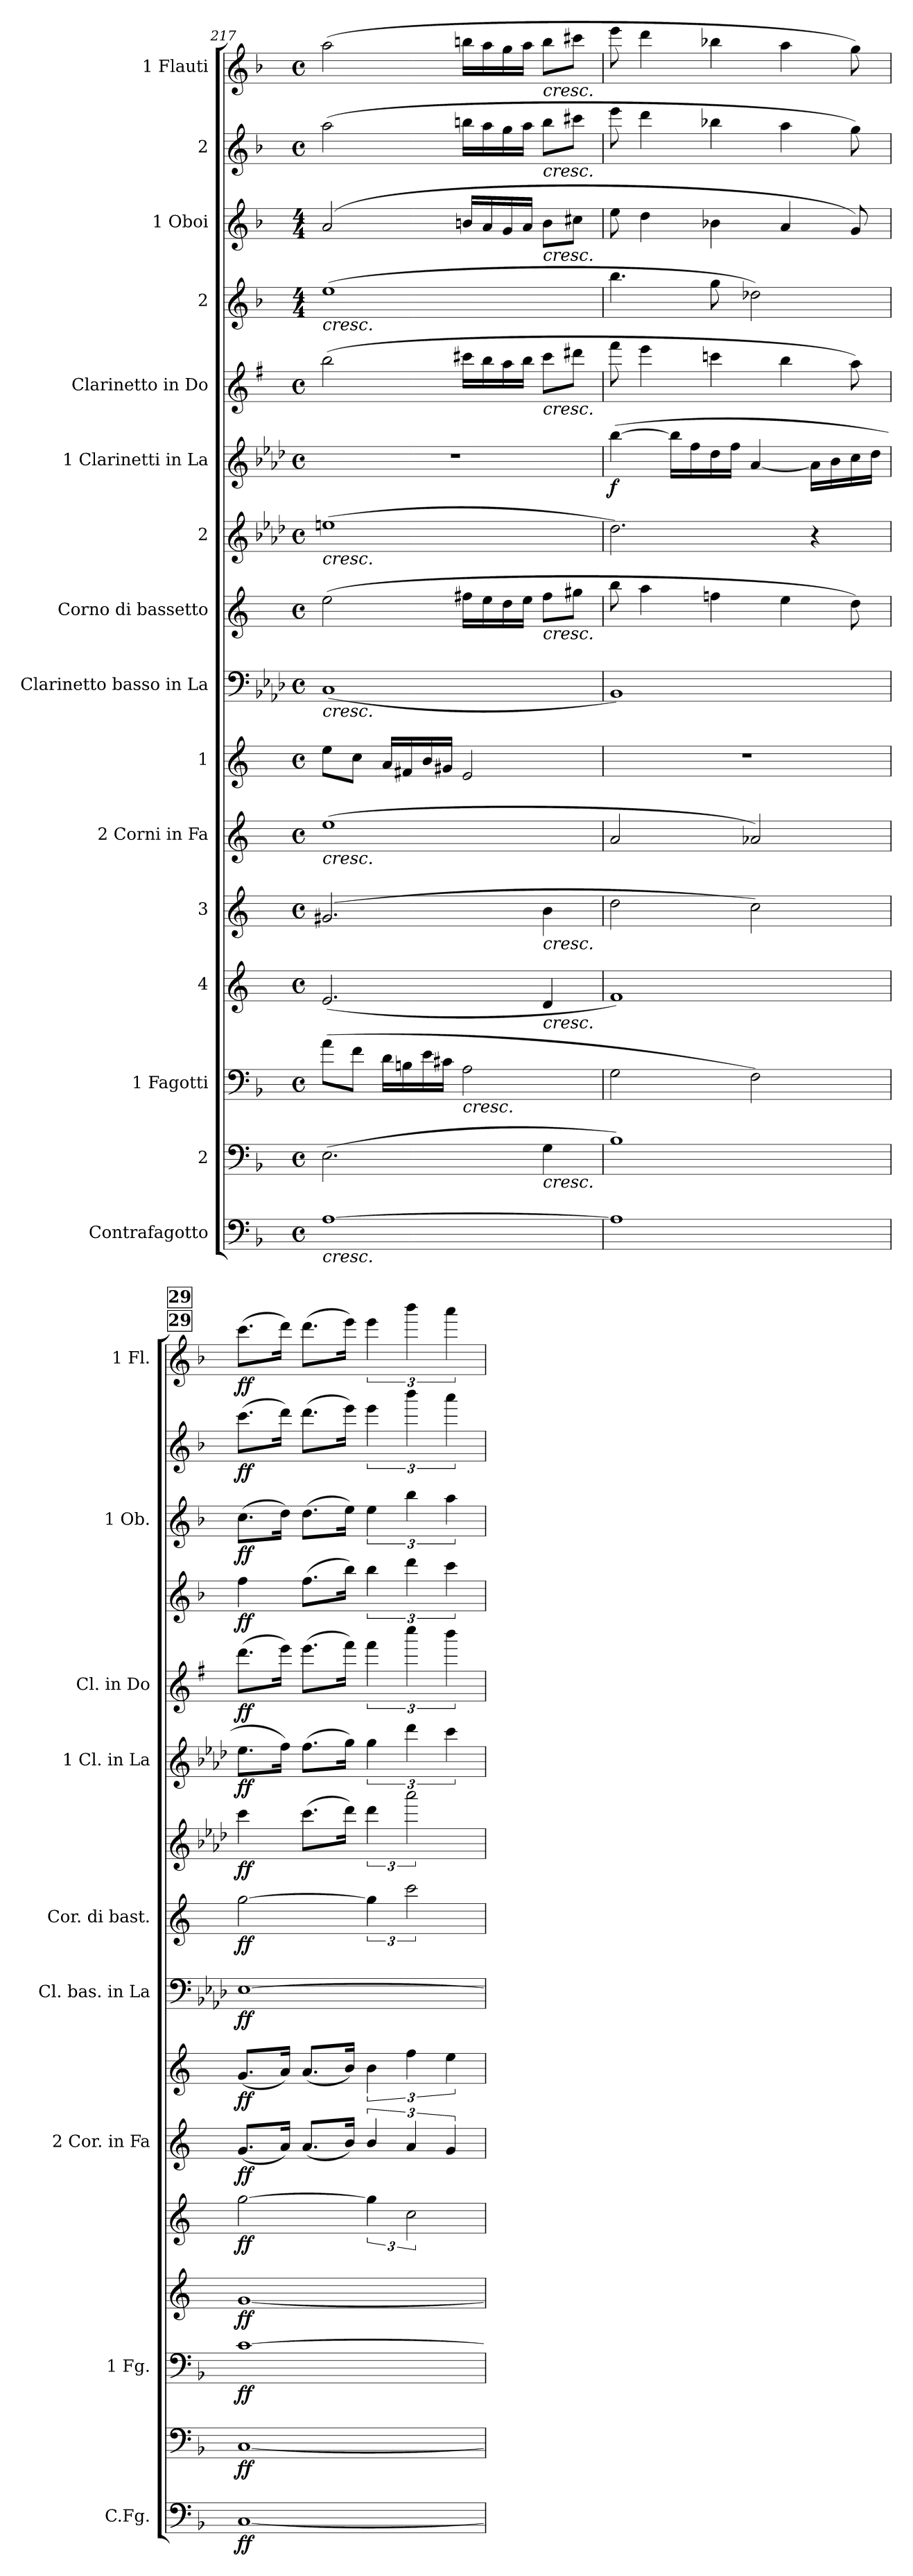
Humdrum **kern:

**kern	**dynam	**kern	**dynam	**kern	**dynam	**kern	**dynam	**kern	**dynam	**kern	**dynam	**kern	**dynam	**kern	**dynam	**kern	**dynam	**kern	**dynam	**kern	**dynam	**kern	**dynam	**kern	**dynam	**kern	**dynam	**kern	**dynam	**kern	**dynam
*part16	*part16	*part15	*part15	*part14	*part14	*part13	*part13	*part12	*part12	*part11	*part11	*part10	*part10	*part9	*part9	*part8	*part8	*part7	*part7	*part6	*part6	*part5	*part5	*part4	*part4	*part3	*part3	*part2	*part2	*part1	*part1
*staff16	*staff16	*staff15	*staff15	*staff14	*staff14	*staff13	*staff13	*staff12	*staff12	*staff11	*staff11	*staff10	*staff10	*staff9	*staff9	*staff8	*staff8	*staff7	*staff7	*staff6	*staff6	*staff5	*staff5	*staff4	*staff4	*staff3	*staff3	*staff2	*staff2	*staff1	*staff1
*I"Contrafagotto	*	*I"2	*	*I"1  Fagotti	*	*I"4	*	*I"3	*	*I"2  Corni in Fa	*	*I"1	*	*I"Clarinetto basso in La	*	*I"Corno di bassetto	*	*I"2	*	*I"1  Clarinetti in La	*	*I"Clarinetto in Do	*	*I"2	*	*I"1  Oboi	*	*I"2	*	*I"1  Flauti	*
*I'C.Fg.	*	*	*	*I'1  Fg.	*	*	*	*	*	*I'2  Cor. in Fa	*	*	*	*I'Cl. bas. in La	*	*I'Cor. di bast.	*	*	*	*I'1  Cl. in La	*	*I'Cl. in Do	*	*	*	*I'1  Ob.	*	*	*	*I'1  Fl.	*
*clefF4	*	*clefF4	*	*clefF4	*	*clefG2	*	*clefG2	*	*clefG2	*	*clefG2	*	*clefF4	*	*clefG2	*	*clefG2	*	*clefG2	*	*clefG2	*	*clefG2	*	*clefG2	*	*clefG2	*	*clefG2	*
*ITrd7c12	*	*	*	*	*	*ITrd4c7	*	*ITrd4c7	*	*ITrd4c7	*	*ITrd4c7	*	*ITrd2c3	*	*ITrd4c7	*	*ITrd2c3	*	*ITrd2c3	*	*ITrd1c2	*	*	*	*	*	*	*	*	*
*k[b-]	*	*k[b-]	*	*k[b-]	*	*k[b-]	*	*k[b-]	*	*k[b-]	*	*k[b-]	*	*k[b-]	*	*k[b-]	*	*k[b-]	*	*k[b-]	*	*k[b-]	*	*k[b-]	*	*k[b-]	*	*k[b-]	*	*k[b-]	*
*M4/4	*	*M4/4	*	*M4/4	*	*M4/4	*	*M4/4	*	*M4/4	*	*M4/4	*	*M4/4	*	*M4/4	*	*M4/4	*	*M4/4	*	*M4/4	*	*M4/4	*	*M4/4	*	*M4/4	*	*M4/4	*
*met(c)	*	*met(c)	*	*met(c)	*	*met(c)	*	*met(c)	*	*met(c)	*	*met(c)	*	*met(c)	*	*met(c)	*	*met(c)	*	*met(c)	*	*met(c)	*	*	*	*	*	*met(c)	*	*met(c)	*
=217	=217	=217	=217	=217	=217	=217	=217	=217	=217	=217	=217	=217	=217	=217	=217	=217	=217	=217	=217	=217	=217	=217	=217	=217	=217	=217	=217	=217	=217	=217	=217
!	!	!	!	!	!	!	!	!	!	!	!	!	!	!	!	!	!	!	!	!	!	!	!	!LO:TX:b:i:t=cresc.	!	!	!	!	!	!	!
!	!	!	!	!	!	!	!	!	!	!	!	!	!	!	!	!	!	!LO:TX:b:i:t=cresc.	!	!	!	!	!	!	!	!	!	!	!	!	!
!	!	!	!	!	!	!	!	!	!	!	!	!	!	!LO:TX:b:i:t=cresc.	!	!	!	!	!	!	!	!	!	!	!	!	!	!	!	!	!
!	!	!	!	!	!	!	!	!	!	!LO:TX:b:i:t=cresc.	!	!	!	!	!	!	!	!	!	!	!	!	!	!	!	!	!	!	!	!	!
!LO:TX:b:i:t=cresc.	!	!	!	!	!	!	!	!	!	!	!	!	!	!	!	!	!	!	!	!	!	!	!	!	!	!	!	!	!	!	!
[1AA	.	(2.E\	.	(8a\L	.	(2.A/	.	(2.c#X/	.	(1a	.	8a\L	.	(1AA	.	(2a\	.	(1cc#X	.	1r	.	(2aa\	.	(1ee	.	(2a/	.	(2aa\	.	(2aa\	.
.	.	.	.	8f\J	.	.	.	.	.	.	.	8f\J	.	.	.	.	.	.	.	.	.	.	.	.	.	.	.	.	.	.	.
.	.	.	.	16d\LL	.	.	.	.	.	.	.	16d/LL	.	.	.	.	.	.	.	.	.	.	.	.	.	.	.	.	.	.	.
.	.	.	.	16Bn\	.	.	.	.	.	.	.	16Bn/	.	.	.	.	.	.	.	.	.	.	.	.	.	.	.	.	.	.	.
.	.	.	.	16e\	.	.	.	.	.	.	.	16e/	.	.	.	.	.	.	.	.	.	.	.	.	.	.	.	.	.	.	.
.	.	.	.	16c#X\JJ	.	.	.	.	.	.	.	16c#X/JJ	.	.	.	.	.	.	.	.	.	.	.	.	.	.	.	.	.	.	.
!	!	!	!	!LO:TX:b:i:t=cresc.	!	!	!	!	!	!	!	!	!	!	!	!	!	!	!	!	!	!	!	!	!	!	!	!	!	!	!
.	.	.	.	2A\	.	.	.	.	.	.	.	2A/	.	.	.	16bn\LL	.	.	.	.	.	16bbn\LL	.	.	.	16bn/LL	.	16bbn\LL	.	16bbn\LL	.
.	.	.	.	.	.	.	.	.	.	.	.	.	.	.	.	16a\	.	.	.	.	.	16aa\	.	.	.	16a/	.	16aa\	.	16aa\	.
.	.	.	.	.	.	.	.	.	.	.	.	.	.	.	.	16g\	.	.	.	.	.	16gg\	.	.	.	16g/	.	16gg\	.	16gg\	.
.	.	.	.	.	.	.	.	.	.	.	.	.	.	.	.	16a\JJ	.	.	.	.	.	16aa\JJ	.	.	.	16a/JJ	.	16aa\JJ	.	16aa\JJ	.
!	!	!	!	!	!	!	!	!	!	!	!	!	!	!	!	!	!	!	!	!	!	!	!	!	!	!	!	!	!	!LO:TX:b:i:t=cresc.	!
!	!	!	!	!	!	!	!	!	!	!	!	!	!	!	!	!	!	!	!	!	!	!	!	!	!	!	!	!LO:TX:b:i:t=cresc.	!	!	!
!	!	!	!	!	!	!	!	!	!	!	!	!	!	!	!	!	!	!	!	!	!	!	!	!	!	!LO:TX:b:i:t=cresc.	!	!	!	!	!
!	!	!	!	!	!	!	!	!	!	!	!	!	!	!	!	!	!	!	!	!	!	!LO:TX:b:i:t=cresc.	!	!	!	!	!	!	!	!	!
!	!	!	!	!	!	!	!	!	!	!	!	!	!	!	!	!LO:TX:b:i:t=cresc.	!	!	!	!	!	!	!	!	!	!	!	!	!	!	!
!	!	!	!	!	!	!	!	!LO:TX:b:i:t=cresc.	!	!	!	!	!	!	!	!	!	!	!	!	!	!	!	!	!	!	!	!	!	!	!
!	!	!	!	!	!	!LO:TX:b:i:t=cresc.	!	!	!	!	!	!	!	!	!	!	!	!	!	!	!	!	!	!	!	!	!	!	!	!	!
!	!	!LO:TX:b:i:t=cresc.	!	!	!	!	!	!	!	!	!	!	!	!	!	!	!	!	!	!	!	!	!	!	!	!	!	!	!	!	!
.	.	4G\	.	.	.	4G/	.	4e\	.	.	.	.	.	.	.	8b\L	.	.	.	.	.	8bb\L	.	.	.	8b\L	.	8bb\L	.	8bb\L	.
.	.	.	.	.	.	.	.	.	.	.	.	.	.	.	.	8cc#X\J	.	.	.	.	.	8ccc#X\J	.	.	.	8cc#X\J	.	8ccc#X\J	.	8ccc#X\J	.
!!LO:PB:g=z
=218	=218	=218	=218	=218	=218	=218	=218	=218	=218	=218	=218	=218	=218	=218	=218	=218	=218	=218	=218	=218	=218	=218	=218	=218	=218	=218	=218	=218	=218	=218	=218
!	!	!	!	!	!	!	!	!	!	!	!	!	!	!	!	!	!	!	!	!	!LO:DY:b	!	!	!	!	!	!	!	!	!	!
1AA]	.	1B-)	.	2G\	.	1B-)	.	2g\	.	2d/	.	1r	.	1GG)	.	8ee\	.	2.b-\)	.	([4gg\	f	8eee\	.	4.bb-\	.	8ee\	.	8eee\	.	8eee\	.
.	.	.	.	.	.	.	.	.	.	.	.	.	.	.	.	4dd\	.	.	.	.	.	4ddd\	.	.	.	4dd\	.	4ddd\	.	4ddd\	.
.	.	.	.	.	.	.	.	.	.	.	.	.	.	.	.	.	.	.	.	16gg\LL]	.	.	.	.	.	.	.	.	.	.	.
.	.	.	.	.	.	.	.	.	.	.	.	.	.	.	.	.	.	.	.	16dd\	.	.	.	.	.	.	.	.	.	.	.
.	.	.	.	.	.	.	.	.	.	.	.	.	.	.	.	4b-X\	.	.	.	16b-\	.	4bb-X\	.	8gg\	.	4b-X\	.	4bb-X\	.	4bb-X\	.
.	.	.	.	.	.	.	.	.	.	.	.	.	.	.	.	.	.	.	.	16dd\JJ	.	.	.	.	.	.	.	.	.	.	.
.	.	.	.	2F\)	.	.	.	2f\)	.	2d-X/)	.	.	.	.	.	.	.	.	.	[4f/	.	.	.	2dd-X\)	.	.	.	.	.	.	.
.	.	.	.	.	.	.	.	.	.	.	.	.	.	.	.	4a\	.	.	.	.	.	4aa\	.	.	.	4a/	.	4aa\	.	4aa\	.
.	.	.	.	.	.	.	.	.	.	.	.	.	.	.	.	.	.	4r	.	16f\LL]	.	.	.	.	.	.	.	.	.	.	.
.	.	.	.	.	.	.	.	.	.	.	.	.	.	.	.	.	.	.	.	16g\	.	.	.	.	.	.	.	.	.	.	.
.	.	.	.	.	.	.	.	.	.	.	.	.	.	.	.	8g\)	.	.	.	16a\	.	8gg\)	.	.	.	8g/)	.	8gg\)	.	8gg\)	.
.	.	.	.	.	.	.	.	.	.	.	.	.	.	.	.	.	.	.	.	16b-\JJ	.	.	.	.	.	.	.	.	.	.	.
!!LO:REH:place=s1:b:B:cj:fs=14:t=29
!!LO:REH:place=s1:a:B:cj:fs=14:t=29
=219	=219	=219	=219	=219	=219	=219	=219	=219	=219	=219	=219	=219	=219	=219	=219	=219	=219	=219	=219	=219	=219	=219	=219	=219	=219	=219	=219	=219	=219	=219	=219
!	!LO:DY:b	!	!LO:DY:b	!	!LO:DY:b	!	!LO:DY:b	!	!LO:DY:b	!	!LO:DY:b	!	!LO:DY:b	!	!LO:DY:b	!	!LO:DY:b	!	!LO:DY:b	!	!LO:DY:b	!	!LO:DY:b	!	!LO:DY:b	!	!LO:DY:b	!	!LO:DY:b	!	!LO:DY:b
[1CC	ff	[1C	ff	[1c	ff	[1c	ff	[2cc\	ff	(8.c/L	ff	(8.c/L	ff	[1C	ff	[2cc\	ff	4aa\	ff	8.cc\L	ff	(8.ccc\L	ff	4ff\	ff	(8.cc\L	ff	(8.ccc\L	ff	(8.ccc\L	ff
.	.	.	.	.	.	.	.	.	.	16d/Jk)	.	16d/Jk)	.	.	.	.	.	.	.	16dd\Jk)	.	16ddd\Jk)	.	.	.	16dd\Jk)	.	16ddd\Jk)	.	16ddd\Jk)	.
.	.	.	.	.	.	.	.	.	.	(8.d/L	.	(8.d/L	.	.	.	.	.	(8.aa\L	.	(8.dd\L	.	(8.ddd\L	.	(8.ff\L	.	(8.dd\L	.	(8.ddd\L	.	(8.ddd\L	.
.	.	.	.	.	.	.	.	.	.	16e/Jk)	.	16e/Jk)	.	.	.	.	.	16bb-\Jk)	.	16ee\Jk)	.	16eee\Jk)	.	16bb-\Jk)	.	16ee\Jk)	.	16eee\Jk)	.	16eee\Jk)	.
.	.	.	.	.	.	.	.	6cc\]	.	6e/	.	6e\	.	.	.	6cc\]	.	6bb-\	.	6ee\	.	6eee\	.	6bb-\	.	6ee\	.	6eee\	.	6eee\	.
.	.	.	.	.	.	.	.	3f\	.	6d/	.	6b-\	.	.	.	3ff\	.	3fff\	.	6bb-\	.	6bbb-\	.	6ddd\	.	6bb-\	.	6bbb-\	.	6bbb-\	.
.	.	.	.	.	.	.	.	.	.	6c/	.	6a\	.	.	.	.	.	.	.	6aa\	.	6aaa\	.	6ccc\	.	6aa\	.	6aaa\	.	6aaa\	.
=	=	=	=	=	=	=	=	=	=	=	=	=	=	=	=	=	=	=	=	=	=	=	=	=	=	=	=	=	=	=	=
*-	*-	*-	*-	*-	*-	*-	*-	*-	*-	*-	*-	*-	*-	*-	*-	*-	*-	*-	*-	*-	*-	*-	*-	*-	*-	*-	*-	*-	*-	*-	*-
